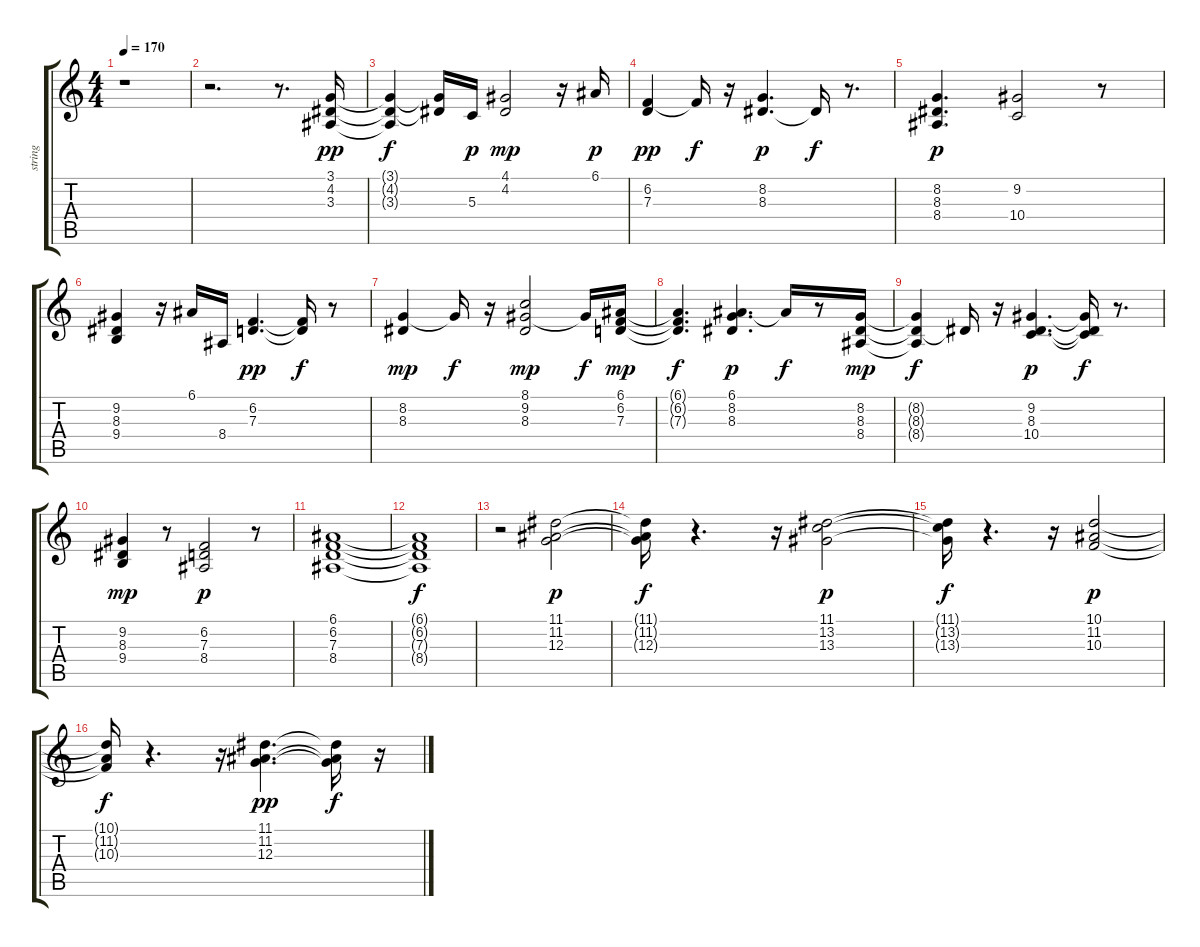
\track ("string" "string") {instrument stringensemble1}
\staff {score tabs}
\tuning (E4 B3 G3 D3 A2 E2) {hide}
\ts (4 4)
\tempo 170
\clef g2
\ks c
r.1{dy pp instrument stringensemble1} |
r.2{d} r.8{d} (3.1 4.2 3.3).16 |
(3.1{t} 4.2{t} 3.3{t}).4{dy f} (3.1{t} 4.2{t}).16 5.3.16{dy p} (4.1 4.2).2{dy mp} r.16 6.1.16{dy p} |
(6.2 7.3).4{dy pp} 6.2{t}.16{dy f} r.16 (8.2 8.3).4{d dy p} 8.3{t}.16{dy f} r.8{d} |
(8.2 8.3 8.4).4{d dy p} (9.2 10.4).2 r.8 |
(9.2 8.3 9.4).4 r.16 6.1.16 8.4.16 (6.2 7.3).4{d dy pp} (6.2{t} 7.3{t}).16{dy f} r.8 |
(8.2 8.3).4{dy mp} 8.2{t}.16{dy f} r.16 (8.1 9.2 8.3).2{dy mp} 9.2{t}.16{dy f} (6.1 6.2 7.3).16{dy mp} |
(6.1{t} 6.2{t} 7.3{t}).4{d dy f} (6.1 8.2 8.3).4{d dy p} 6.1{t}.16{dy f} r.8 (8.2 8.3 8.4).16{dy mp} |
(8.2{t} 8.3{t} 8.4{t}).4{dy f} 8.3{t}.16 r.16 (9.2 8.3 10.4).4{d dy p} (9.2{t} 8.3{t} 10.4{t}).16{dy f} r.8{d} |
(9.2 8.3 9.4).4{dy mp} r.8 (6.2 7.3 8.4).2{dy p} r.8 |
(6.1 6.2 7.3 8.4).1 |
(6.1{t} 6.2{t} 7.3{t} 8.4{t}).1{dy f} |
r.2 (11.1 11.2 12.3).2{dy p} |
(11.1{t} 11.2{t} 12.3{t}).16{dy f} r.4{d} r.16 (11.1 13.2 13.3).2{dy p} |
(11.1{t} 13.2{t} 13.3{t}).16{dy f} r.4{d} r.16 (10.1 11.2 10.3).2{dy p} |
(10.1{t} 11.2{t} 10.3{t}).16{dy f} r.4{d} r.16 (11.1 11.2 12.3).4{d dy pp} (11.1{t} 11.2{t} 12.3{t}).16{dy f} r.16
